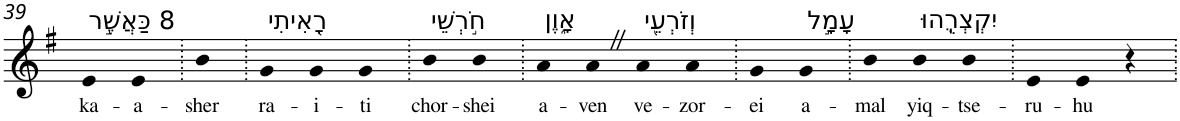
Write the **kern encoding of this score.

**kern	**text
*part1	*part1
*staff1	*staff1
*I"Piano	*
*I'Pno	*
!!LO:PB:g=z
*clefG2	*
*k[f#]	*
*G:	*
=39	=39
!LO:TX:a:t=8 כַּאֲשֶׁ֣ר	!
!	!LO:LY:b
4e	ka-
!	!LO:LY:b
4e	-a-
=40.	=40.
!	!LO:LY:b
4b	-sher
=41.	=41.
!LO:TX:a:t=רָ֭אִיתִי	!
!	!LO:LY:b
4g	ra-
!	!LO:LY:b
4g	-i-
!	!LO:LY:b
4g	-ti
=42.	=42.
!LO:TX:a:t=חֹ֣רְשֵׁי	!
!	!LO:LY:b
4b	chor-
!	!LO:LY:b
4b	-shei
=43.	=43.
!LO:TX:a:t=אָ֑וֶן	!
!	!LO:LY:b
4a	a-
!	!LO:LY:b
4aZ	-ven
!LO:TX:a:t=וְזֹרְעֵ֖י	!
!	!LO:LY:b
4a	ve-
!	!LO:LY:b
4a	-zor-
=44.	=44.
!	!LO:LY:b
4g	-ei
!LO:TX:a:t=עָמָ֣ל	!
!	!LO:LY:b
4g	a-
=45.	=45.
!	!LO:LY:b
4b	-mal
!LO:TX:a:t=יִקְצְרֻֽהוּ	!
!	!LO:LY:b
4b	yiq-
!	!LO:LY:b
4b	-tse-
=46.	=46.
!	!LO:LY:b
4e	-ru-
!	!LO:LY:b
4e	-hu
4r	.
=.	=.
*-	*-
